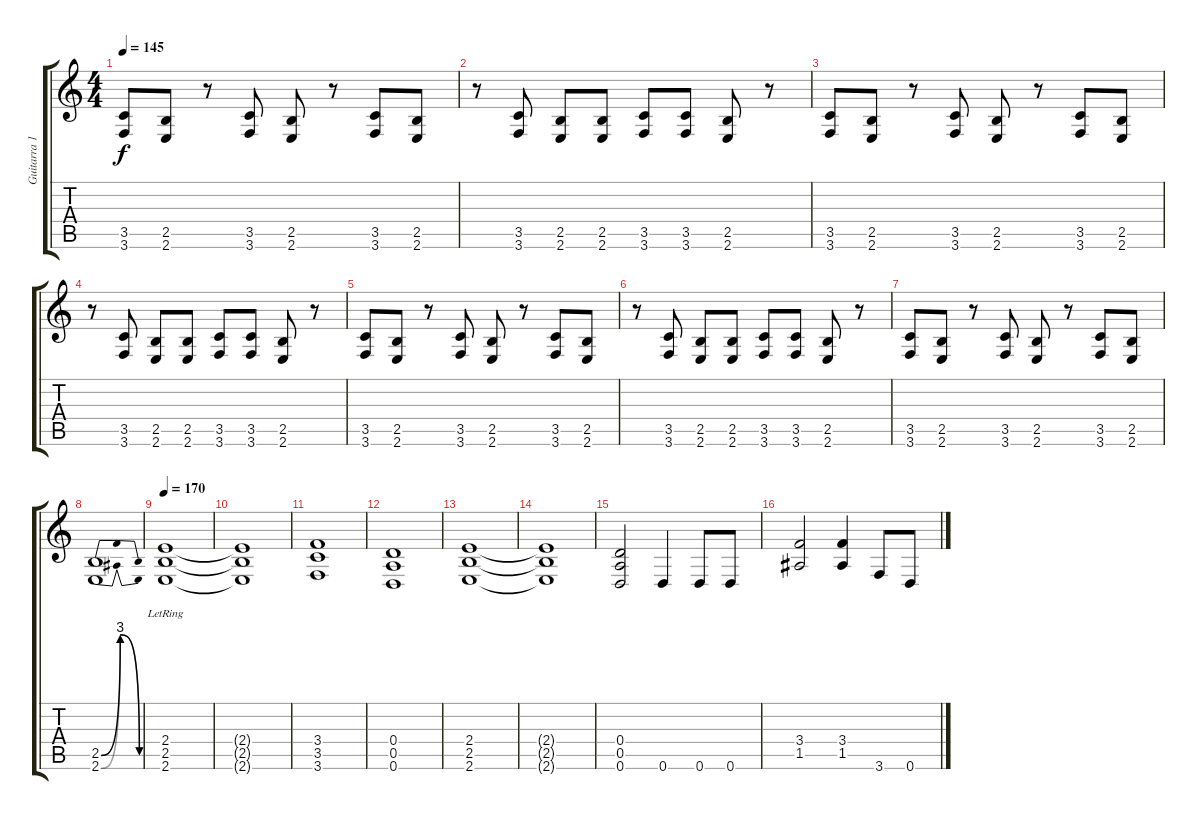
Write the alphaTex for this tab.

\track ("Guitarra 1" "Guitarra 1") {instrument distortionguitar}
\staff {score tabs}
\tuning (E4 B3 G3 D3 A2 D2) {hide}
\ts (4 4)
\tempo 145
\clef g2
\ks c
(3.5 3.6).8{dy f} (2.5 2.6).8 r.8 (3.5 3.6).8 (2.5 2.6).8 r.8 (3.5 3.6).8 (2.5 2.6).8 |
r.8 (3.5 3.6).8 (2.5 2.6).8 (2.5 2.6).8 (3.5 3.6).8 (3.5 3.6).8 (2.5 2.6).8 r.8 |
(3.5 3.6).8 (2.5 2.6).8 r.8 (3.5 3.6).8 (2.5 2.6).8 r.8 (3.5 3.6).8 (2.5 2.6).8 |
r.8 (3.5 3.6).8 (2.5 2.6).8 (2.5 2.6).8 (3.5 3.6).8 (3.5 3.6).8 (2.5 2.6).8 r.8 |
(3.5 3.6).8 (2.5 2.6).8 r.8 (3.5 3.6).8 (2.5 2.6).8 r.8 (3.5 3.6).8 (2.5 2.6).8 |
r.8 (3.5 3.6).8 (2.5 2.6).8 (2.5 2.6).8 (3.5 3.6).8 (3.5 3.6).8 (2.5 2.6).8 r.8 |
(3.5 3.6).8 (2.5 2.6).8 r.8 (3.5 3.6).8 (2.5 2.6).8 r.8 (3.5 3.6).8 (2.5 2.6).8 |
(2.5{be (bendrelease 0 0 30 12 30 12 60 0)} 2.6{be (bendrelease 0 0 30 12 30 12 60 0)}).1 |
\tempo 170
(2.4{lr} 2.5{lr} 2.6{lr}).1 |
(2.4{t} 2.5{t} 2.6{t}).1 |
(3.4 3.5 3.6).1 |
(0.4 0.5 0.6).1 |
(2.4 2.5 2.6).1 |
(2.4{t} 2.5{t} 2.6{t}).1 |
(0.4 0.5 0.6).2 0.6.4 0.6.8 0.6.8 |
(3.4 1.5).2 (3.4 1.5).4 3.6.8 0.6.8
